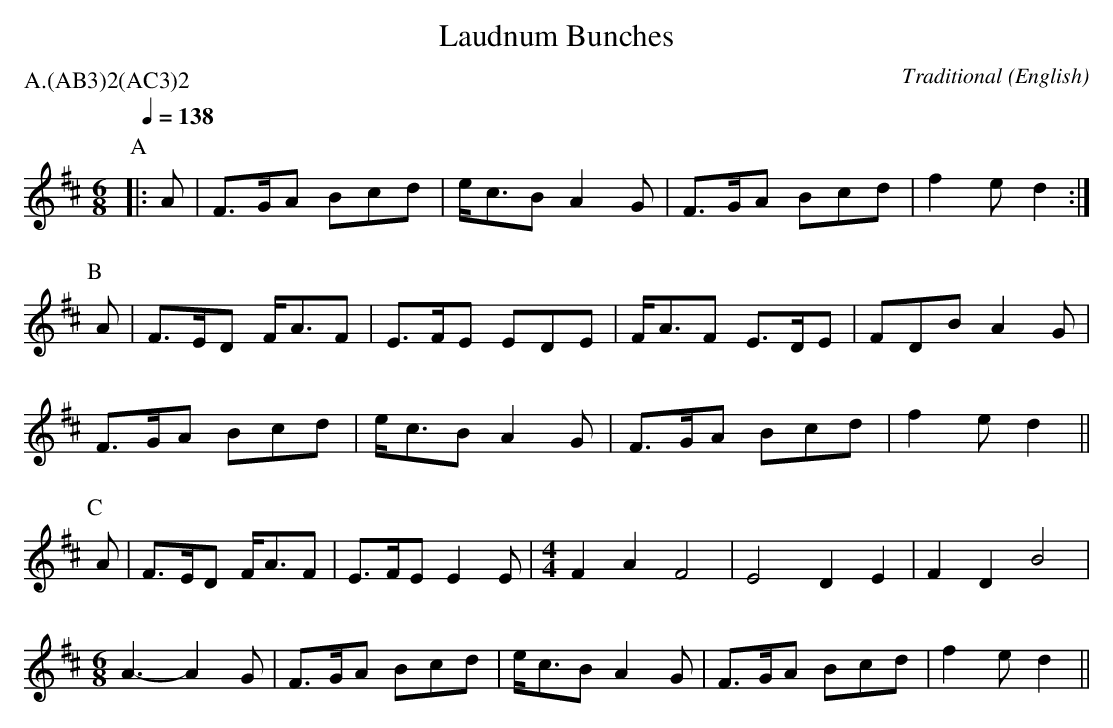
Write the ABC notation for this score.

X:1
T:Laudnum Bunches
M:6/8
L:1/8
C:Traditional
O:English
P:A.(AB3)2(AC3)2
Q:1/4=138
K:D major
V:1
P:A
|: A | F>GA Bcd | e<cB A2G | F>GA Bcd | f2e d2 :|
P:B
A | F>ED F<AF | E>FE EDE | F<AF E>DE | FDB A2G |
F>GA Bcd | e<cB A2G | F>GA Bcd | f2e d2 ||
P:C
A | F>ED F<AF | E>FE E2 E |\
M:4/4
L:1/4
FA F2 | E2 DE | FD B2 |
M:6/8
L:1/8
A3-A2G | F>GA Bcd | e<cB A2G | F>GA Bcd | f2e d2 ||
